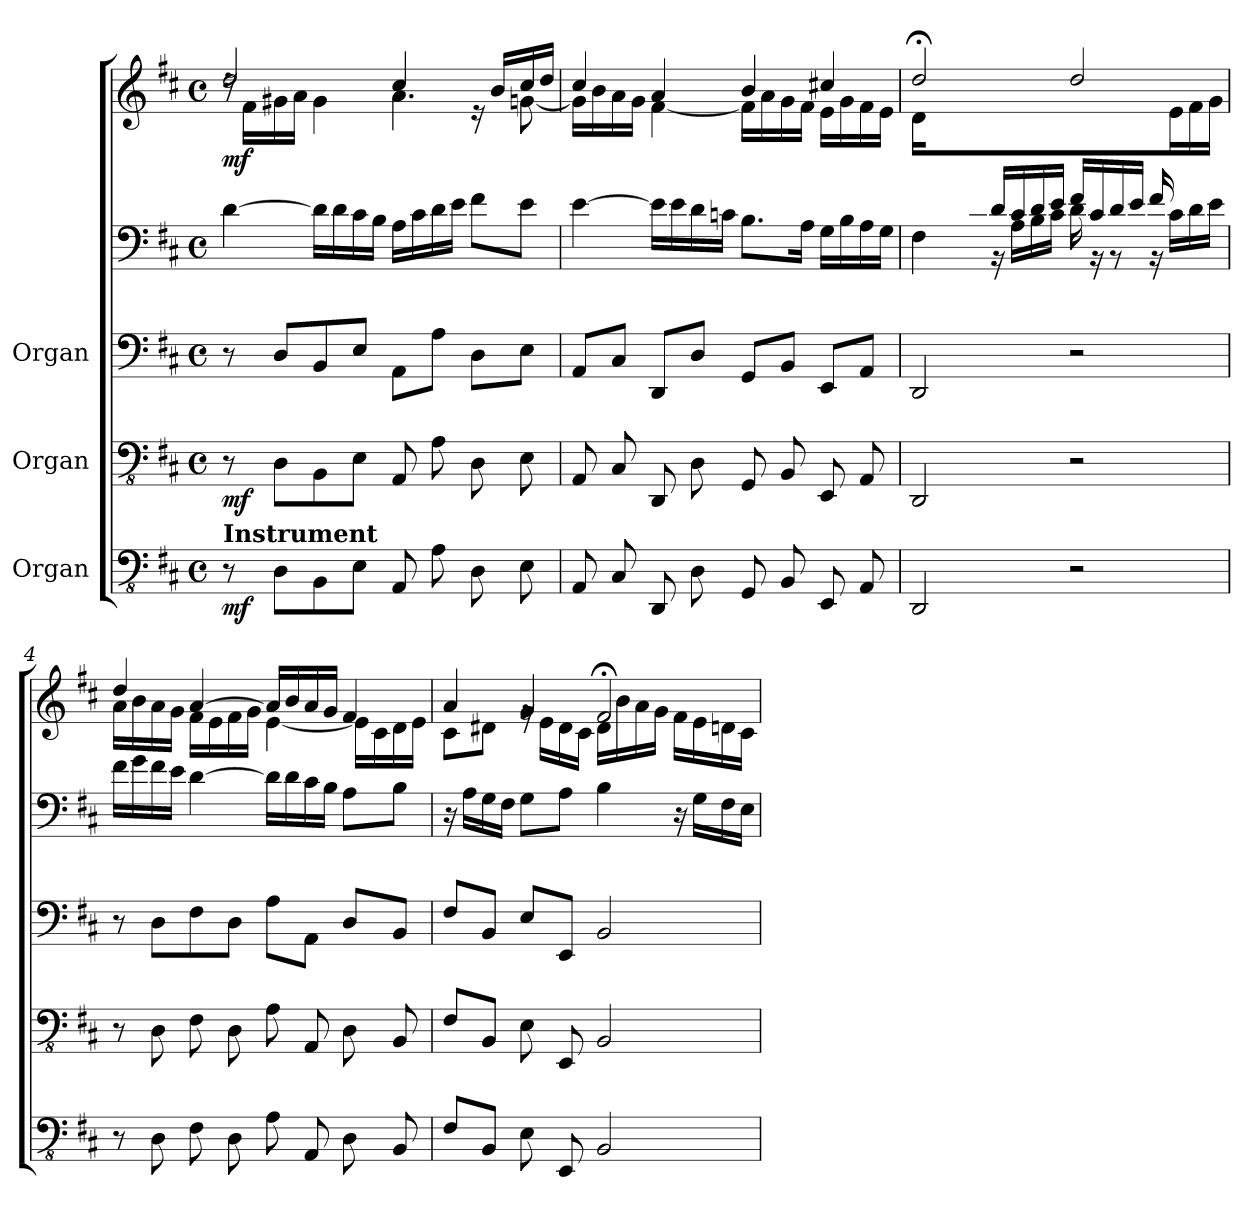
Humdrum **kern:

**kern	**dynam	**kern	**dynam	**kern	**kern	**kern	**dynam
*part3	*part3	*part2	*part2	*part1	*part1	*part1	*part1
*staff5	*staff5	*staff4	*staff4	*staff3	*staff2	*staff1	*staff1/2/3
*I"Organ	*	*I"Organ	*	*I"Organ	*	*	*
*clefFv4	*	*clefFv4	*	*clefF4	*clefF4	*clefG2	*
*k[f#c#]	*	*k[f#c#]	*	*k[f#c#]	*k[f#c#]	*k[f#c#]	*
*M4/4	*	*M4/4	*	*M4/4	*M4/4	*M4/4	*
*met(c)	*	*met(c)	*	*met(c)	*met(c)	*met(c)	*
*MM56	*	*MM56	*	*MM56	*MM56	*MM56	*
=1	=1	=1	=1	=1	=1	=1	=1
*	*	*	*	*	*	*^	*
!LO:TX:a:B:t=Instrument	!	!	!	!	!	!	!	!
!	!LO:DY:b	!	!LO:DY:b	!	!	!	!	!LO:DY:b
8r	mf	8r	mf	8r	[4d\	2dd/	16rdd	mf
.	.	.	.	.	.	.	16f#\LL	.
8DD\L	.	8DD\L	.	8D/L	.	.	16g#X\	.
.	.	.	.	.	.	.	16a\JJ	.
8BBB/	.	8BBB/	.	8BB/	16d\LL]	.	4g#\	.
.	.	.	.	.	16d\	.	.	.
8EE\J	.	8EE\J	.	8E/J	16c#\	.	.	.
.	.	.	.	.	16B\JJ	.	.	.
8AAA/	.	8AAA/	.	8AA\L	16A\LL	4cc#/	4.a\	.
.	.	.	.	.	16c#\	.	.	.
8AA\	.	8AA\	.	8A\J	16d\	.	.	.
.	.	.	.	.	16e\JJ	.	.	.
8DD\	.	8DD\	.	8D\L	8f#\L	16re	.	.
.	.	.	.	.	.	16b/LL	.	.
8EE\	.	8EE\	.	8E\J	8e\J	16cc#/	[8gn\	.
.	.	.	.	.	.	16dd/JJ	.	.
=2	=2	=2	=2	=2	=2	=2	=2	=2
8AAA/	.	8AAA/	.	8AA/L	[4e\	4cc#/	16g\LL]	.
.	.	.	.	.	.	.	16b\	.
8CC#/	.	8CC#/	.	8C#/J	.	.	16a\	.
.	.	.	.	.	.	.	16g\JJ	.
8DDD/	.	8DDD/	.	8DD/L	16e\LL]	4a/	[4f#\	.
.	.	.	.	.	16e\	.	.	.
8DD\	.	8DD\	.	8D/J	16d\	.	.	.
.	.	.	.	.	16cn\JJ	.	.	.
8GGG/	.	8GGG/	.	8GG/L	8.B\L	4b/	16f#\LL]	.
.	.	.	.	.	.	.	16a\	.
8BBB/	.	8BBB/	.	8BB/J	.	.	16g\	.
.	.	.	.	.	16A\Jk	.	16f#\JJ	.
8EEE/	.	8EEE/	.	8EE/L	16G\LL	4cc#X/	16e\LL	.
.	.	.	.	.	16B\	.	16g\	.
8AAA/	.	8AAA/	.	8AA/J	16A\	.	16f#\	.
.	.	.	.	.	16G\JJ	.	16e\JJ	.
!!LO:LB:g=z	!!
=3	=3	=3	=3	=3	=3	=3	=3	=3
*	*	*	*	*	*^	*	*	*
2DDD/	.	2DDD/	.	2DD/	16ryy	4F#\	2dd;</	16d\LL	.
.	.	.	.	.	16A/	.	.	2.ryy	.
.	.	.	.	.	16B/	.	.	.	.
.	.	.	.	.	16c#/JJ	.	.	.	.
.	.	.	.	.	16d/LL	16r	.	.	.
.	.	.	.	.	16c#/	16A\LL	.	.	.
.	.	.	.	.	16d/	16B\	.	.	.
.	.	.	.	.	16e/JJ	16c#\JJ	.	.	.
2r	.	2r	.	2r	16f#/LL	16d\	2dd/	.	.
.	.	.	.	.	16c#/	16r	.	.	.
.	.	.	.	.	16d/	8r	.	.	.
.	.	.	.	.	16e/JJ	.	.	.	.
.	.	.	.	.	16f#/LL	16r	.	.	.
.	.	.	.	.	8.ryy	16c#\LL	.	16e\	.
.	.	.	.	.	.	16d\	.	16f#\	.
.	.	.	.	.	.	16e\JJ	.	16g\JJ	.
*	*	*	*	*	*v	*v	*	*	*
=4	=4	=4	=4	=4	=4	=4	=4	=4
8r	.	8r	.	8r	16f#\LL	4dd/	16a\LL	.
.	.	.	.	.	16g\	.	16b\	.
8DD\	.	8DD\	.	8D\L	16f#\	.	16a\	.
.	.	.	.	.	16e\JJ	.	16g\JJ	.
8FF#\	.	8FF#\	.	8F#\	[4d\	[4a/	16f#\LL	.
.	.	.	.	.	.	.	16e\	.
8DD\	.	8DD\	.	8D\J	.	.	16f#\	.
.	.	.	.	.	.	.	16g\JJ	.
8AA\	.	8AA\	.	8A\L	16d\LL]	16a/LL]	[4e\	.
.	.	.	.	.	16d\	16b/	.	.
8AAA/	.	8AAA/	.	8AA\J	16c#\	16a/	.	.
.	.	.	.	.	16B\JJ	16g/JJ	.	.
8DD\	.	8DD\	.	8D/L	8A\L	4f#/	16e\LL]	.
.	.	.	.	.	.	.	16c#\	.
8BBB/	.	8BBB/	.	8BB/J	8B\J	.	16d\	.
.	.	.	.	.	.	.	16e\JJ	.
!!LO:LB:g=z	!!
=5	=5	=5	=5	=5	=5	=5	=5	=5
8FF#\L	.	8FF#\L	.	8F#/L	16r	4a/	8c#\L	.
.	.	.	.	.	16A\LL	.	.	.
8BBB/J	.	8BBB/J	.	8BB/J	16G\	.	8d#X\J	.
.	.	.	.	.	16F#\JJ	.	.	.
8EE\	.	8EE\	.	8E/L	8G\L	4g/	16rg	.
.	.	.	.	.	.	.	16e\LL	.
8EEE/	.	8EEE/	.	8EE/J	8A\J	.	16d#\	.
.	.	.	.	.	.	.	16c#\JJ	.
2BBB/	.	2BBB/	.	2BB/	4B\	2f#;</	16d#\LL	.
.	.	.	.	.	.	.	16b\	.
.	.	.	.	.	.	.	16a\	.
.	.	.	.	.	.	.	16g\JJ	.
.	.	.	.	.	16r	.	16f#\LL	.
.	.	.	.	.	16G\LL	.	16e\	.
.	.	.	.	.	16F#\	.	16dn\	.
.	.	.	.	.	16E\JJ	.	16c#\JJ	.
*	*	*	*	*	*	*v	*v	*
=	=	=	=	=	=	=	=
*-	*-	*-	*-	*-	*-	*-	*-
